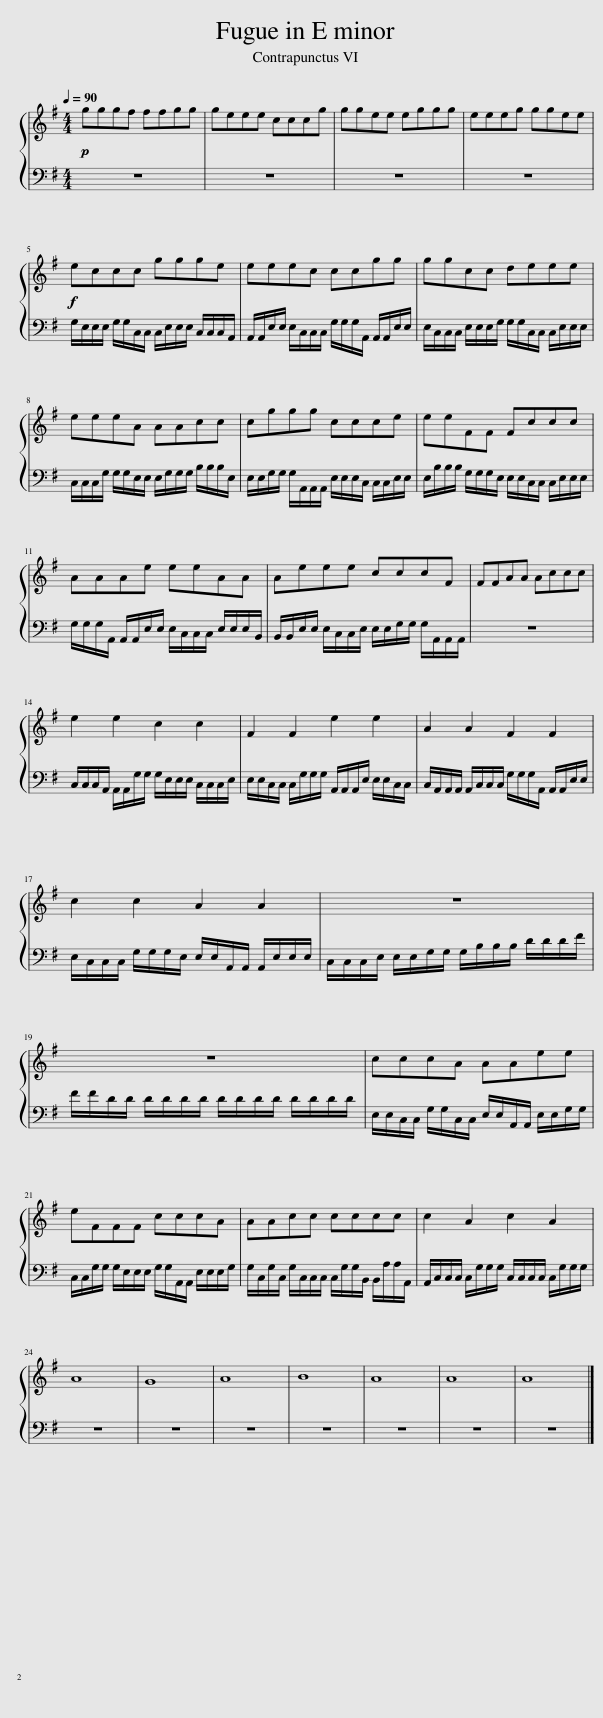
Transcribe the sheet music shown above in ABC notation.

X:1
%%score { 1 | 2 }
L:1/8
Q:1/4=90
M:4/4
I:linebreak $
K:G
V:1 treble
V:2 bass
V:1
!p! gggf ffgg | geee cccg | ggee eggg | eeeg ggee |$!f! eccc ggge | %5
 eeec ccgg | ggcc deee |$ eeeA AAcc | cggg ccce | eeFF Fccc |$ %10
 AAAe eeAA | Aeee cccF | FFAA Accc |$ e2 e2 c2 c2 | F2 F2 e2 e2 | %15
 A2 A2 F2 F2 |$ c2 c2 A2 A2 | z8 |$ z8 | cccA AAee |$ %20
 eFFF cccA | AAcc cccc | c2 A2 c2 A2 |$ A8 | G8 | %25
 A8 | B8 | A8 | A8 | A8 |] %30
V:2
 z8 | z8 | z8 | z8 |$ G,/E,/E,/E,/ G,/G,/C,/C,/ C,/E,/E,/E,/ C,/C,/C,/A,,/ | %5
 A,,/A,,/E,/E,/ E,/C,/C,/C,/ G,/G,/G,/A,,/ A,,/A,,/E,/E,/ | E,/C,/C,/C,/ E,/E,/E,/G,/ G,/G,/C,/C,/ C,/E,/E,/E,/ |$ C,/C,/C,/G,/ G,/G,/E,/E,/ E,/G,/G,/G,/ B,/B,/B,/E,/ | E,/E,/G,/G,/ G,/A,,/A,,/A,,/ E,/E,/E,/C,/ C,/C,/E,/E,/ | E,/B,/B,/B,/ G,/G,/G,/E,/ E,/E,/C,/C,/ C,/E,/E,/E,/ |$ %10
 G,/G,/G,/A,,/ A,,/A,,/E,/E,/ E,/C,/C,/C,/ E,/E,/E,/B,,/ | B,,/B,,/E,/E,/ E,/C,/C,/E,/ E,/E,/G,/G,/ G,/A,,/A,,/A,,/ | z8 |$ C,/C,/C,/A,,/ A,,/A,,/G,/G,/ G,/E,/E,/E,/ C,/C,/C,/E,/ | E,/E,/C,/C,/ C,/G,/G,/G,/ A,,/A,,/A,,/E,/ E,/E,/C,/C,/ | %15
 C,/A,,/A,,/A,,/ A,,/C,/C,/C,/ G,/G,/G,/A,,/ A,,/A,,/E,/E,/ |$ E,/C,/C,/C,/ G,/G,/G,/E,/ E,/E,/A,,/A,,/ A,,/E,/E,/E,/ | C,/C,/C,/E,/ E,/E,/G,/G,/ G,/B,/B,/B,/ D/D/D/F/ |$ F/F/D/D/ D/D/D/D/ D/D/D/D/ D/D/D/D/ | E,/E,/C,/C,/ G,/G,/C,/C,/ E,/E,/A,,/A,,/ E,/E,/G,/G,/ |$ %20
 C,/C,/G,/G,/ G,/E,/E,/E,/ G,/G,/A,,/A,,/ E,/E,/E,/G,/ | G,/C,/G,/C,/ G,/C,/C,/C,/ C,/G,/G,/B,,/ B,,/A,/A,/A,,/ | A,,/C,/C,/C,/ C,/G,/G,/G,/ C,/C,/C,/C,/ C,/G,/G,/G,/ |$ z8 | z8 | %25
 z8 | z8 | z8 | z8 | z8 |] %30
